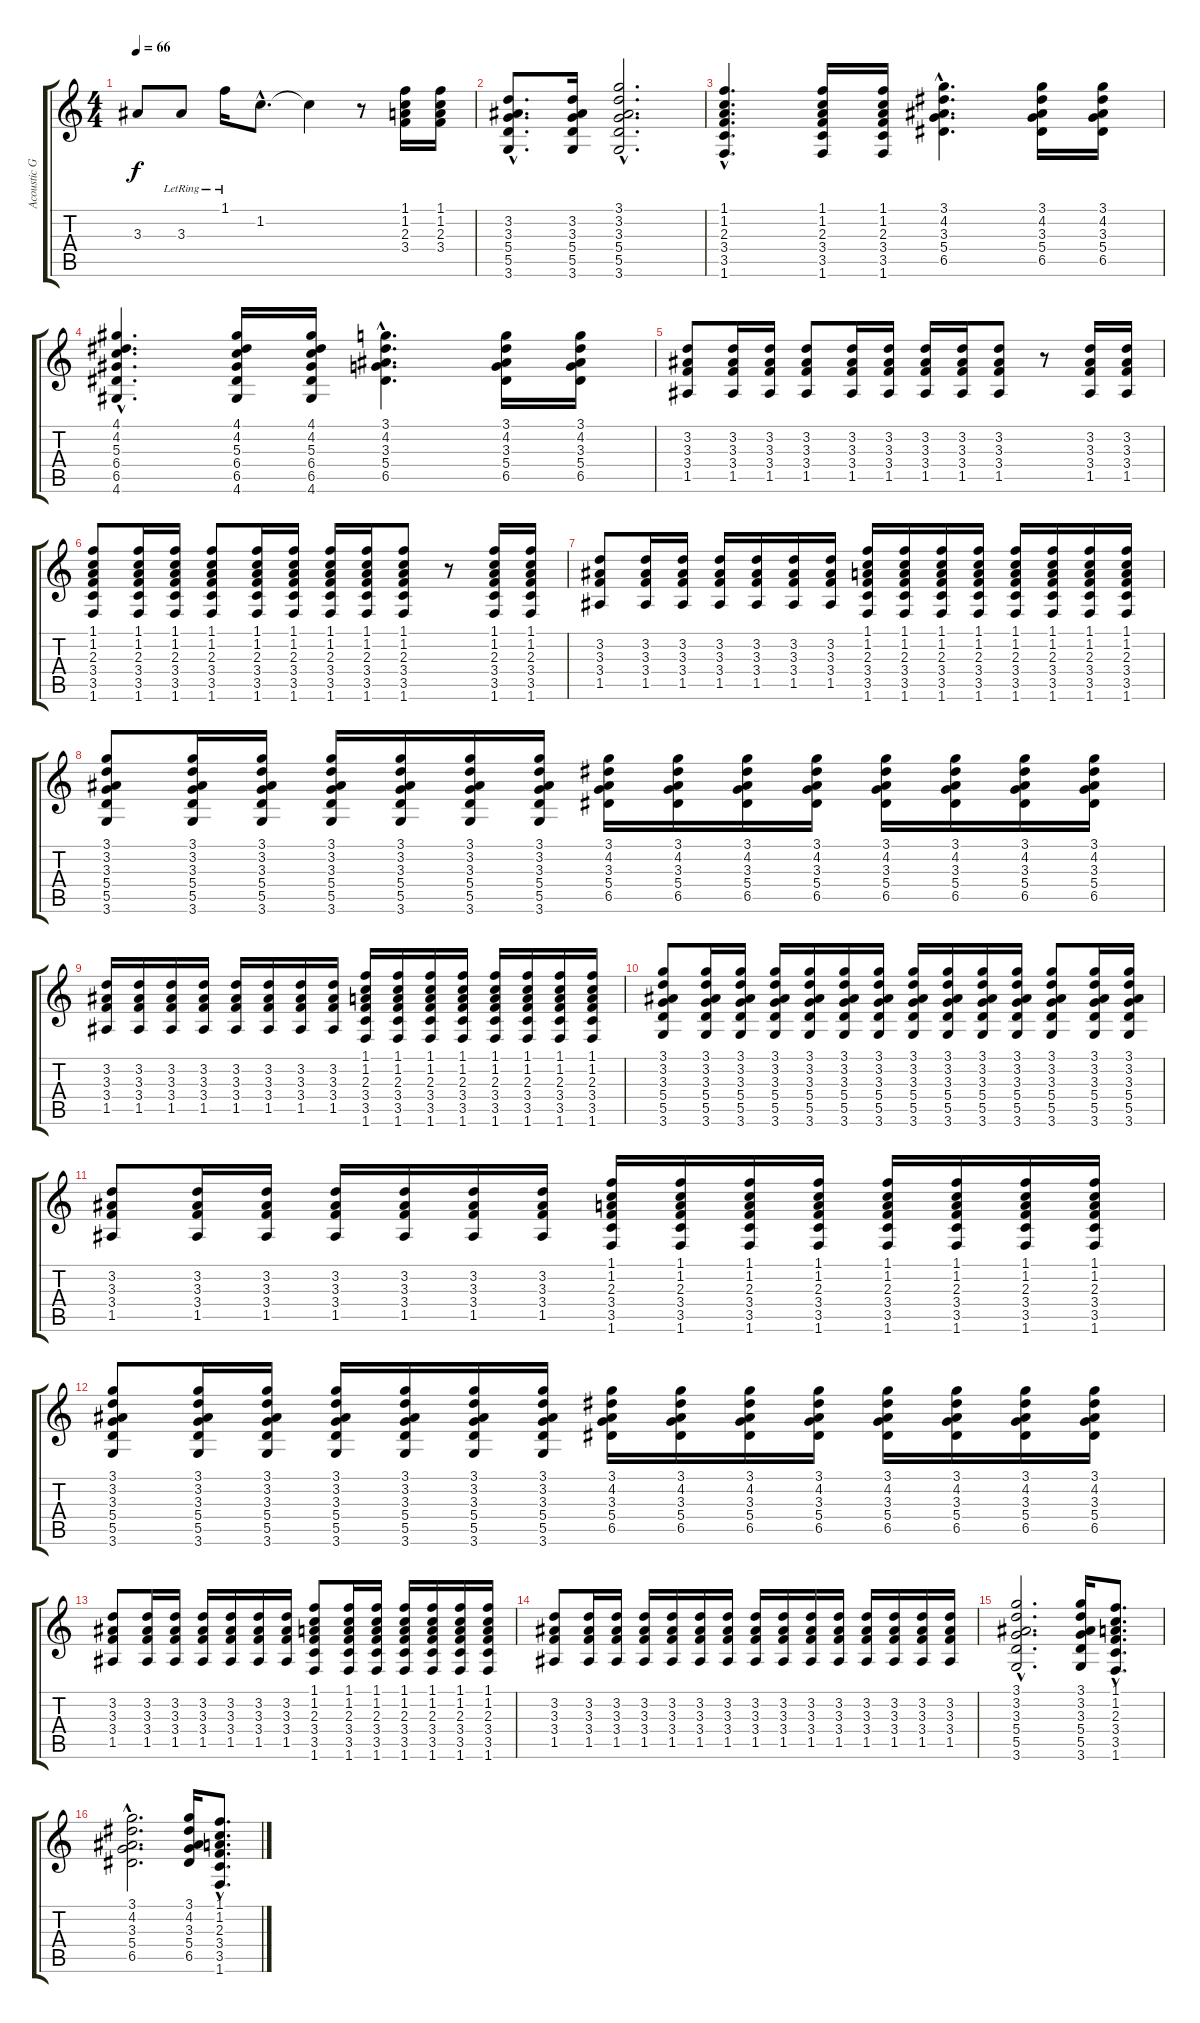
\track ("Acoustic Guitar" "Acoustic G") {instrument acousticguitarsteel}
\staff {score tabs}
\tuning (E4 B3 G3 D3 A2 E2) {hide}
\ts (4 4)
\tempo 66
\clef g2
\ks c
3.3{t}.8{dy f} 3.3{lr}.8 1.1{lr}.16 1.2{hac}.8{d} 1.2{t}.4 r.8 (1.1 1.2 2.3 3.4).16 (1.1 1.2 2.3 3.4).16 |
(3.2{hac} 3.3{hac} 5.4{hac} 5.5{hac} 3.6{hac}).8{d} (3.2 3.3 5.4 5.5 3.6).16 (3.1{hac} 3.2{hac} 3.3{hac} 5.4{hac} 5.5{hac} 3.6{hac}).2{d} |
(1.1{hac} 1.2{hac} 2.3{hac} 3.4{hac} 3.5{hac} 1.6{hac}).4{d} (1.1 1.2 2.3 3.4 3.5 1.6).16 (1.1 1.2 2.3 3.4 3.5 1.6).16 (3.1{hac} 4.2{hac} 3.3{hac} 5.4{hac} 6.5{hac}).4{d} (3.1 4.2 3.3 5.4 6.5).16 (3.1 4.2 3.3 5.4 6.5).16 |
(4.1{hac} 4.2{hac} 5.3{hac} 6.4{hac} 6.5{hac} 4.6{hac}).4{d} (4.1 4.2 5.3 6.4 6.5 4.6).16 (4.1 4.2 5.3 6.4 6.5 4.6).16 (3.1{hac} 4.2{hac} 3.3{hac} 5.4{hac} 6.5{hac}).4{d} (3.1 4.2 3.3 5.4 6.5).16 (3.1 4.2 3.3 5.4 6.5).16 |
(3.2 3.3 3.4 1.5).8 (3.2 3.3 3.4 1.5).16 (3.2 3.3 3.4 1.5).16 (3.2 3.3 3.4 1.5).8 (3.2 3.3 3.4 1.5).16 (3.2 3.3 3.4 1.5).16 (3.2 3.3 3.4 1.5).16 (3.2 3.3 3.4 1.5).16 (3.2 3.3 3.4 1.5).8 r.8 (3.2 3.3 3.4 1.5).16 (3.2 3.3 3.4 1.5).16 |
(1.1 1.2 2.3 3.4 3.5 1.6).8 (1.1 1.2 2.3 3.4 3.5 1.6).16 (1.1 1.2 2.3 3.4 3.5 1.6).16 (1.1 1.2 2.3 3.4 3.5 1.6).8 (1.1 1.2 2.3 3.4 3.5 1.6).16 (1.1 1.2 2.3 3.4 3.5 1.6).16 (1.1 1.2 2.3 3.4 3.5 1.6).16 (1.1 1.2 2.3 3.4 3.5 1.6).16 (1.1 1.2 2.3 3.4 3.5 1.6).8 r.8 (1.1 1.2 2.3 3.4 3.5 1.6).16 (1.1 1.2 2.3 3.4 3.5 1.6).16 |
(3.2 3.3 3.4 1.5).8 (3.2 3.3 3.4 1.5).16 (3.2 3.3 3.4 1.5).16 (3.2 3.3 3.4 1.5).16 (3.2 3.3 3.4 1.5).16 (3.2 3.3 3.4 1.5).16 (3.2 3.3 3.4 1.5).16 (1.1 1.2 2.3 3.4 3.5 1.6).16 (1.1 1.2 2.3 3.4 3.5 1.6).16 (1.1 1.2 2.3 3.4 3.5 1.6).16 (1.1 1.2 2.3 3.4 3.5 1.6).16 (1.1 1.2 2.3 3.4 3.5 1.6).16 (1.1 1.2 2.3 3.4 3.5 1.6).16 (1.1 1.2 2.3 3.4 3.5 1.6).16 (1.1 1.2 2.3 3.4 3.5 1.6).16 |
(3.1 3.2 3.3 5.4 5.5 3.6).8 (3.1 3.2 3.3 5.4 5.5 3.6).16 (3.1 3.2 3.3 5.4 5.5 3.6).16 (3.1 3.2 3.3 5.4 5.5 3.6).16 (3.1 3.2 3.3 5.4 5.5 3.6).16 (3.1 3.2 3.3 5.4 5.5 3.6).16 (3.1 3.2 3.3 5.4 5.5 3.6).16 (3.1 4.2 3.3 5.4 6.5).16 (3.1 4.2 3.3 5.4 6.5).16 (3.1 4.2 3.3 5.4 6.5).16 (3.1 4.2 3.3 5.4 6.5).16 (3.1 4.2 3.3 5.4 6.5).16 (3.1 4.2 3.3 5.4 6.5).16 (3.1 4.2 3.3 5.4 6.5).16 (3.1 4.2 3.3 5.4 6.5).16 |
(3.2 3.3 3.4 1.5).16 (3.2 3.3 3.4 1.5).16 (3.2 3.3 3.4 1.5).16 (3.2 3.3 3.4 1.5).16 (3.2 3.3 3.4 1.5).16 (3.2 3.3 3.4 1.5).16 (3.2 3.3 3.4 1.5).16 (3.2 3.3 3.4 1.5).16 (1.1 1.2 2.3 3.4 3.5 1.6).16 (1.1 1.2 2.3 3.4 3.5 1.6).16 (1.1 1.2 2.3 3.4 3.5 1.6).16 (1.1 1.2 2.3 3.4 3.5 1.6).16 (1.1 1.2 2.3 3.4 3.5 1.6).16 (1.1 1.2 2.3 3.4 3.5 1.6).16 (1.1 1.2 2.3 3.4 3.5 1.6).16 (1.1 1.2 2.3 3.4 3.5 1.6).16 |
(3.1 3.2 3.3 5.4 5.5 3.6).8 (3.1 3.2 3.3 5.4 5.5 3.6).16 (3.1 3.2 3.3 5.4 5.5 3.6).16 (3.1 3.2 3.3 5.4 5.5 3.6).16 (3.1 3.2 3.3 5.4 5.5 3.6).16 (3.1 3.2 3.3 5.4 5.5 3.6).16 (3.1 3.2 3.3 5.4 5.5 3.6).16 (3.1 3.2 3.3 5.4 5.5 3.6).16 (3.1 3.2 3.3 5.4 5.5 3.6).16 (3.1 3.2 3.3 5.4 5.5 3.6).16 (3.1 3.2 3.3 5.4 5.5 3.6).16 (3.1 3.2 3.3 5.4 5.5 3.6).8 (3.1 3.2 3.3 5.4 5.5 3.6).16 (3.1 3.2 3.3 5.4 5.5 3.6).16 |
(3.2 3.3 3.4 1.5).8 (3.2 3.3 3.4 1.5).16 (3.2 3.3 3.4 1.5).16 (3.2 3.3 3.4 1.5).16 (3.2 3.3 3.4 1.5).16 (3.2 3.3 3.4 1.5).16 (3.2 3.3 3.4 1.5).16 (1.1 1.2 2.3 3.4 3.5 1.6).16 (1.1 1.2 2.3 3.4 3.5 1.6).16 (1.1 1.2 2.3 3.4 3.5 1.6).16 (1.1 1.2 2.3 3.4 3.5 1.6).16 (1.1 1.2 2.3 3.4 3.5 1.6).16 (1.1 1.2 2.3 3.4 3.5 1.6).16 (1.1 1.2 2.3 3.4 3.5 1.6).16 (1.1 1.2 2.3 3.4 3.5 1.6).16 |
(3.1 3.2 3.3 5.4 5.5 3.6).8 (3.1 3.2 3.3 5.4 5.5 3.6).16 (3.1 3.2 3.3 5.4 5.5 3.6).16 (3.1 3.2 3.3 5.4 5.5 3.6).16 (3.1 3.2 3.3 5.4 5.5 3.6).16 (3.1 3.2 3.3 5.4 5.5 3.6).16 (3.1 3.2 3.3 5.4 5.5 3.6).16 (3.1 4.2 3.3 5.4 6.5).16 (3.1 4.2 3.3 5.4 6.5).16 (3.1 4.2 3.3 5.4 6.5).16 (3.1 4.2 3.3 5.4 6.5).16 (3.1 4.2 3.3 5.4 6.5).16 (3.1 4.2 3.3 5.4 6.5).16 (3.1 4.2 3.3 5.4 6.5).16 (3.1 4.2 3.3 5.4 6.5).16 |
(3.2 3.3 3.4 1.5).8 (3.2 3.3 3.4 1.5).16 (3.2 3.3 3.4 1.5).16 (3.2 3.3 3.4 1.5).16 (3.2 3.3 3.4 1.5).16 (3.2 3.3 3.4 1.5).16 (3.2 3.3 3.4 1.5).16 (1.1 1.2 2.3 3.4 3.5 1.6).8 (1.1 1.2 2.3 3.4 3.5 1.6).16 (1.1 1.2 2.3 3.4 3.5 1.6).16 (1.1 1.2 2.3 3.4 3.5 1.6).16 (1.1 1.2 2.3 3.4 3.5 1.6).16 (1.1 1.2 2.3 3.4 3.5 1.6).16 (1.1 1.2 2.3 3.4 3.5 1.6).16 |
(3.2 3.3 3.4 1.5).8 (3.2 3.3 3.4 1.5).16 (3.2 3.3 3.4 1.5).16 (3.2 3.3 3.4 1.5).16 (3.2 3.3 3.4 1.5).16 (3.2 3.3 3.4 1.5).16 (3.2 3.3 3.4 1.5).16 (3.2 3.3 3.4 1.5).16 (3.2 3.3 3.4 1.5).16 (3.2 3.3 3.4 1.5).16 (3.2 3.3 3.4 1.5).16 (3.2 3.3 3.4 1.5).16 (3.2 3.3 3.4 1.5).16 (3.2 3.3 3.4 1.5).16 (3.2 3.3 3.4 1.5).16 |
(3.1{hac} 3.2{hac} 3.3{hac} 5.4{hac} 5.5{hac} 3.6{hac}).2{d} (3.1 3.2 3.3 5.4 5.5 3.6).16 (1.1{hac} 1.2{hac} 2.3{hac} 3.4{hac} 3.5{hac} 1.6{hac}).8{d} |
(3.1{hac} 4.2{hac} 3.3{hac} 5.4{hac} 6.5{hac}).2{d} (3.1 4.2 3.3 5.4 6.5).16 (1.1{hac} 1.2{hac} 2.3{hac} 3.4{hac} 3.5{hac} 1.6{hac}).8{d}
